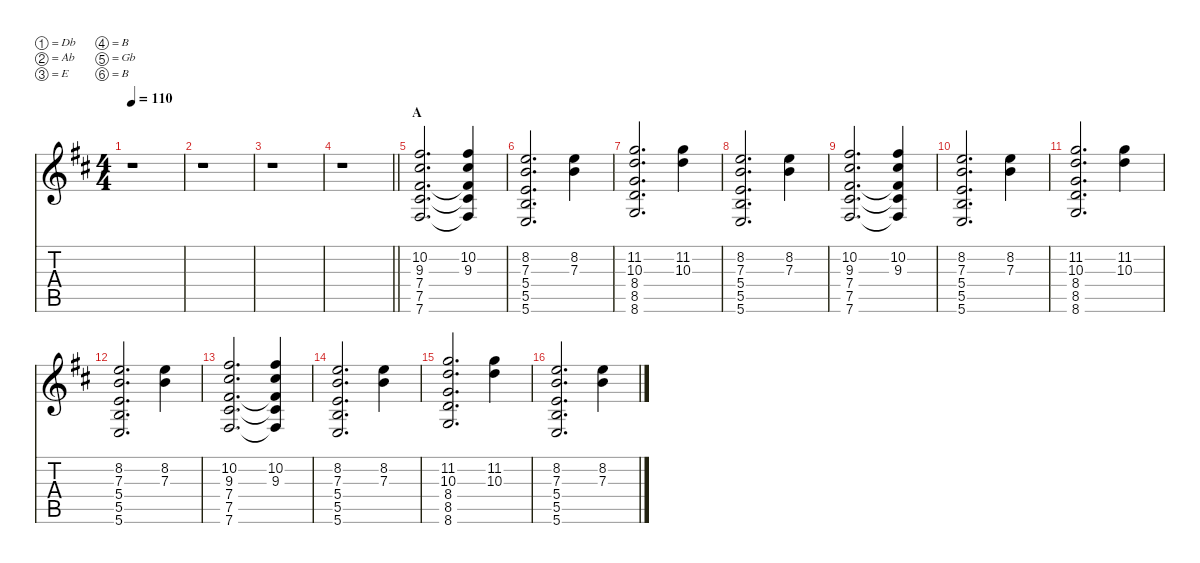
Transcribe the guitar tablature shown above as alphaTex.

\defaultSystemsLayout 4
\hideDynamics
\bracketExtendMode nobrackets
\singleTrackTrackNamePolicy hidden
\multiTrackTrackNamePolicy hidden
\firstSystemTrackNameMode fullname
\firstSystemTrackNameOrientation horizontal
\otherSystemsTrackNameOrientation horizontal
\track ("Michael Gallagher Clean" "jz.guit.") {defaultSystemsLayout 16 instrument electricguitarjazz}
\staff {score tabs}
\tuning (Db4 Ab3 E3 B2 Gb2 B1)
\ts (4 4)
\tempo 110
\clef g2
\ks bminor
r.1{dy f beam Down} |
r.1{beam Down} |
r.1{beam Down} |
\barLineRight lightlight
r.1{beam Down} |
\section ("" "A")
(10.2{acc #} 9.3{acc #} 7.4{acc #} 7.5{acc #} 7.6{acc #}).2{d beam Up} (10.2{acc #} 9.3{acc #} 7.4{t acc #} 7.5{t acc #} 7.6{t acc #}).4{beam Up} |
(8.2{acc forcenatural} 7.3{acc forcenatural} 5.4{acc forcenatural} 5.5{acc forcenatural} 5.6{acc forcenatural}).2{d beam Up} (8.2{acc forcenatural} 7.3{acc forcenatural}).4{beam Down} |
(11.2{acc forcenatural} 10.3{acc forcenatural} 8.4{acc forcenatural} 8.5{acc forcenatural} 8.6{acc forcenatural}).2{d beam Up} (11.2{acc forcenatural} 10.3{acc forcenatural}).4{beam Down} |
(8.2{acc forcenatural} 7.3{acc forcenatural} 5.4{acc forcenatural} 5.5{acc forcenatural} 5.6{acc forcenatural}).2{d beam Up} (8.2{acc forcenatural} 7.3{acc forcenatural}).4{beam Down} |
(10.2{acc #} 9.3{acc #} 7.4{acc #} 7.5{acc #} 7.6{acc #}).2{d beam Up} (10.2{acc #} 9.3{acc #} 7.4{t acc #} 7.5{t acc #} 7.6{t acc #}).4{beam Up} |
(8.2{acc forcenatural} 7.3{acc forcenatural} 5.4{acc forcenatural} 5.5{acc forcenatural} 5.6{acc forcenatural}).2{d beam Up} (8.2{acc forcenatural} 7.3{acc forcenatural}).4{beam Down} |
(11.2{acc forcenatural} 10.3{acc forcenatural} 8.4{acc forcenatural} 8.5{acc forcenatural} 8.6{acc forcenatural}).2{d beam Up} (11.2{acc forcenatural} 10.3{acc forcenatural}).4{beam Down} |
(8.2{acc forcenatural} 7.3{acc forcenatural} 5.4{acc forcenatural} 5.5{acc forcenatural} 5.6{acc forcenatural}).2{d beam Up} (8.2{acc forcenatural} 7.3{acc forcenatural}).4{beam Down} |
(10.2{acc #} 9.3{acc #} 7.4{acc #} 7.5{acc #} 7.6{acc #}).2{d beam Up} (10.2{acc #} 9.3{acc #} 7.4{t acc #} 7.5{t acc #} 7.6{t acc #}).4{beam Up} |
(8.2{acc forcenatural} 7.3{acc forcenatural} 5.4{acc forcenatural} 5.5{acc forcenatural} 5.6{acc forcenatural}).2{d beam Up} (8.2{acc forcenatural} 7.3{acc forcenatural}).4{beam Down} |
(11.2{acc forcenatural} 10.3{acc forcenatural} 8.4{acc forcenatural} 8.5{acc forcenatural} 8.6{acc forcenatural}).2{d beam Up} (11.2{acc forcenatural} 10.3{acc forcenatural}).4{beam Down} |
(8.2{acc forcenatural} 7.3{acc forcenatural} 5.4{acc forcenatural} 5.5{acc forcenatural} 5.6{acc forcenatural}).2{d beam Up} (8.2{acc forcenatural} 7.3{acc forcenatural}).4{beam Down}
